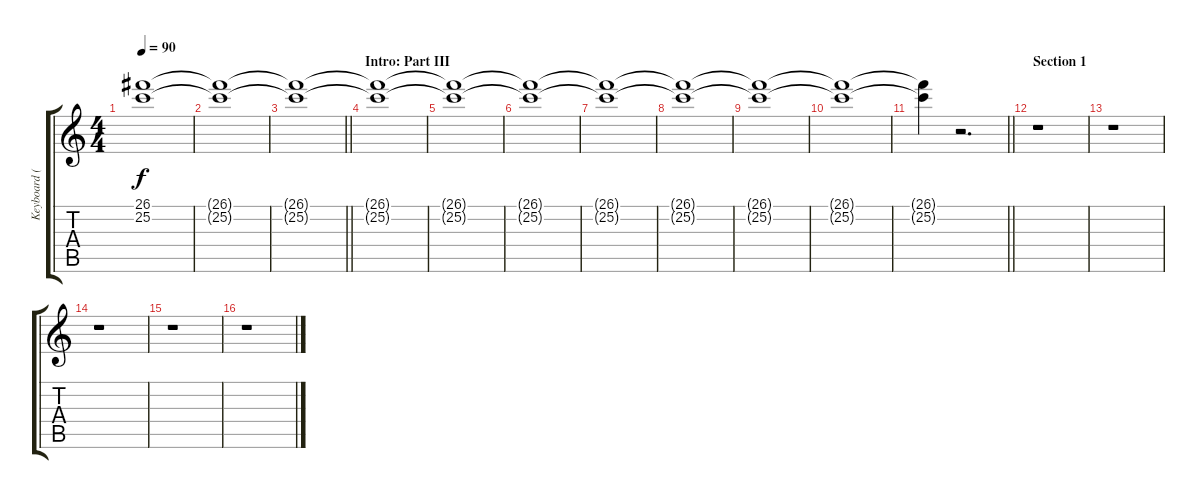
\track ("Keyboard (Strings)" "Keyboard (") {instrument stringensemble1}
\staff {score tabs}
\tuning (E4 B3 G3 D3 A2 E2) {hide}
\ts (4 4)
\tempo 90
\clef g2
\ks c
(26.1{t} 25.2{t}).1{dy f} |
(26.1{t} 25.2{t}).1 |
\barLineRight lightlight
(26.1{t} 25.2{t}).1 |
\section ("" "Intro: Part III")
(26.1{t} 25.2{t}).1 |
(26.1{t} 25.2{t}).1 |
(26.1{t} 25.2{t}).1 |
(26.1{t} 25.2{t}).1 |
(26.1{t} 25.2{t}).1 |
(26.1{t} 25.2{t}).1 |
(26.1{t} 25.2{t}).1 |
\barLineRight lightlight
(26.1{t} 25.2{t}).4 r.2{d} |
\section ("" "Section 1")
r.1 |
r.1 |
r.1 |
r.1 |
r.1
